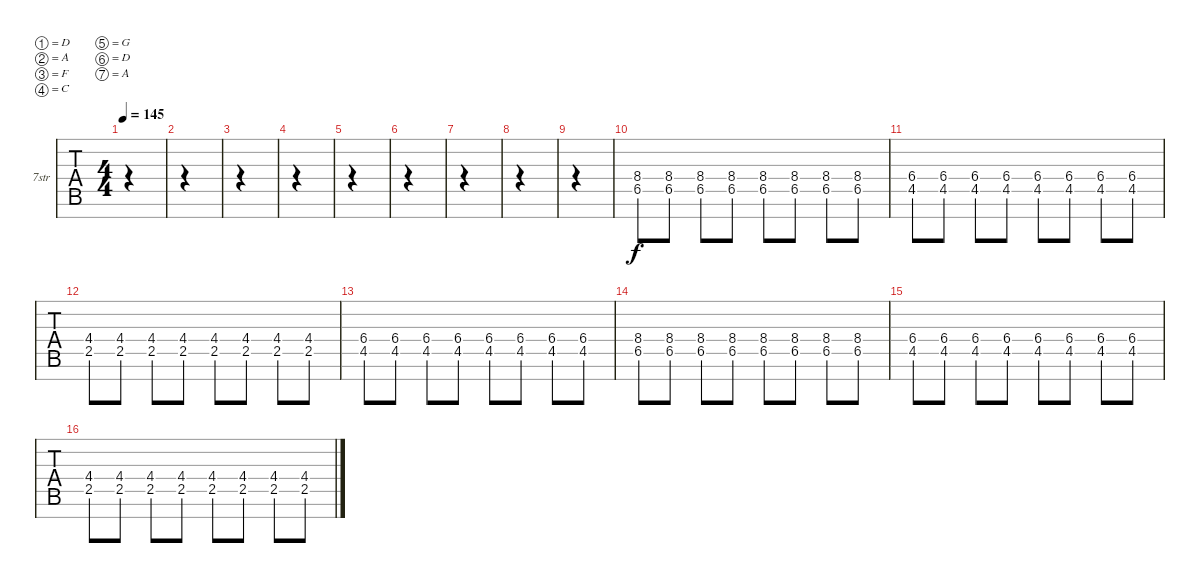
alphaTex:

\bracketExtendMode groupsimilarinstruments
\firstSystemTrackNameOrientation horizontal
\otherSystemsTrackNameOrientation horizontal
\track ("7str" "7str") {defaultSystemsLayout 4 solo instrument overdrivenguitar}
\staff {tabs}
\tuning (D4 A3 F3 C3 G2 D2 A1)
\ts (4 4)
\tempo 145
\clef g2
\scale
0.967927
\ks bb
|
\scale
1.09622 |
\scale
0.967927 |
\scale
0.967927 |
\scale
0.967927 |
\scale
1.09622 |
\scale
0.967927 |
\scale
0.967927 |
\scale
0.967927 |
\scale
1.09622 (6.5{acc b} 8.4{acc b}).8 (6.5{acc b} 8.4{acc b}).8 (6.5{acc b} 8.4{acc b}).8 (6.5{acc b} 8.4{acc b}).8 (6.5{acc b} 8.4{acc b}).8 (6.5{acc b} 8.4{acc b}).8 (6.5{acc b} 8.4{acc b}).8 (6.5{acc b} 8.4{acc b}).8 |
\scale
0.967927 (4.5{acc #} 6.4{acc b}).8 (4.5{acc #} 6.4{acc b}).8 (4.5{acc #} 6.4{acc b}).8 (4.5{acc #} 6.4{acc b}).8 (4.5{acc #} 6.4{acc b}).8 (4.5{acc #} 6.4{acc b}).8 (4.5{acc #} 6.4{acc b}).8 (4.5{acc #} 6.4{acc b}).8 |
\scale
0.967927 (2.5{acc forcenatural} 4.4{acc #}).8 (2.5{acc forcenatural} 4.4{acc #}).8 (2.5{acc forcenatural} 4.4{acc #}).8 (2.5{acc forcenatural} 4.4{acc #}).8 (2.5{acc forcenatural} 4.4{acc #}).8 (2.5{acc forcenatural} 4.4{acc #}).8 (2.5{acc forcenatural} 4.4{acc #}).8 (2.5{acc forcenatural} 4.4{acc #}).8 |
\scale
0.967927 (4.5{acc #} 6.4{acc b}).8 (4.5{acc #} 6.4{acc b}).8 (4.5{acc #} 6.4{acc b}).8 (4.5{acc #} 6.4{acc b}).8 (4.5{acc #} 6.4{acc b}).8 (4.5{acc #} 6.4{acc b}).8 (4.5{acc #} 6.4{acc b}).8 (4.5{acc #} 6.4{acc b}).8 |
\scale
1.09622 (6.5{acc b} 8.4{acc b}).8 (6.5{acc b} 8.4{acc b}).8 (6.5{acc b} 8.4{acc b}).8 (6.5{acc b} 8.4{acc b}).8 (6.5{acc b} 8.4{acc b}).8 (6.5{acc b} 8.4{acc b}).8 (6.5{acc b} 8.4{acc b}).8 (6.5{acc b} 8.4{acc b}).8 |
\scale
0.967927 (4.5{acc #} 6.4{acc b}).8 (4.5{acc #} 6.4{acc b}).8 (4.5{acc #} 6.4{acc b}).8 (4.5{acc #} 6.4{acc b}).8 (4.5{acc #} 6.4{acc b}).8 (4.5{acc #} 6.4{acc b}).8 (4.5{acc #} 6.4{acc b}).8 (4.5{acc #} 6.4{acc b}).8 |
\scale
0.967927 (2.5{acc forcenatural} 4.4{acc #}).8 (2.5{acc forcenatural} 4.4{acc #}).8 (2.5{acc forcenatural} 4.4{acc #}).8 (2.5{acc forcenatural} 4.4{acc #}).8 (2.5{acc forcenatural} 4.4{acc #}).8 (2.5{acc forcenatural} 4.4{acc #}).8 (2.5{acc forcenatural} 4.4{acc #}).8 (2.5{acc forcenatural} 4.4{acc #}).8
